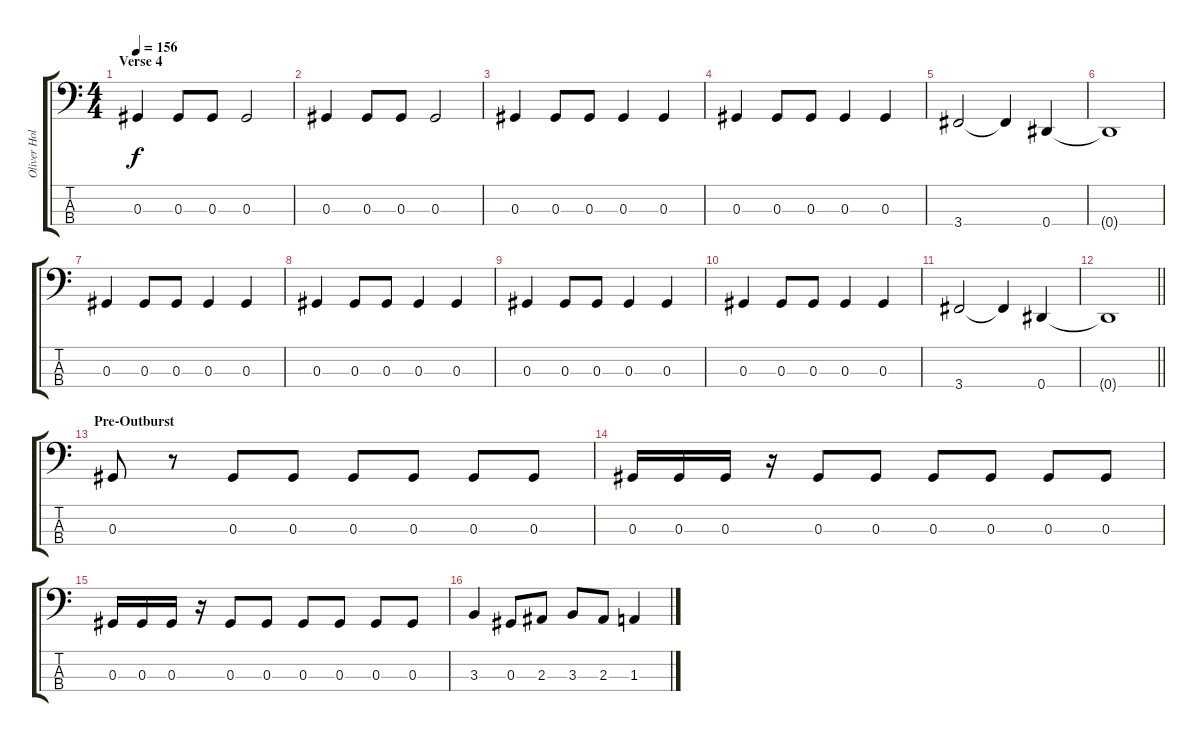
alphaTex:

\track ("Oliver Holzwarth" "Oliver Hol") {instrument electricbasspick}
\staff {score tabs}
\tuning (Gb2 Db2 Ab1 Eb1) {hide}
\ts (4 4)
\section ("" "Verse 4")
\tempo 156
\clef f4
\ks c
0.3.4{dy f} 0.3.8 0.3.8 0.3.2 |
0.3.4 0.3.8 0.3.8 0.3.2 |
0.3.4 0.3.8 0.3.8 0.3.4 0.3.4 |
0.3.4 0.3.8 0.3.8 0.3.4 0.3.4 |
3.4.2 3.4{t}.4 0.4.4 |
0.4{t}.1 |
0.3.4 0.3.8 0.3.8 0.3.4 0.3.4 |
0.3.4 0.3.8 0.3.8 0.3.4 0.3.4 |
0.3.4 0.3.8 0.3.8 0.3.4 0.3.4 |
0.3.4 0.3.8 0.3.8 0.3.4 0.3.4 |
3.4.2 3.4{t}.4 0.4.4 |
\barLineRight lightlight
0.4{t}.1 |
\section ("" "Pre-Outburst")
0.3.8 r.8 0.3.8 0.3.8 0.3.8 0.3.8 0.3.8 0.3.8 |
0.3.16 0.3.16 0.3.16 r.16 0.3.8 0.3.8 0.3.8 0.3.8 0.3.8 0.3.8 |
0.3.16 0.3.16 0.3.16 r.16 0.3.8 0.3.8 0.3.8 0.3.8 0.3.8 0.3.8 |
3.3.4 0.3.8 2.3.8 3.3.8 2.3.8 1.3.4
